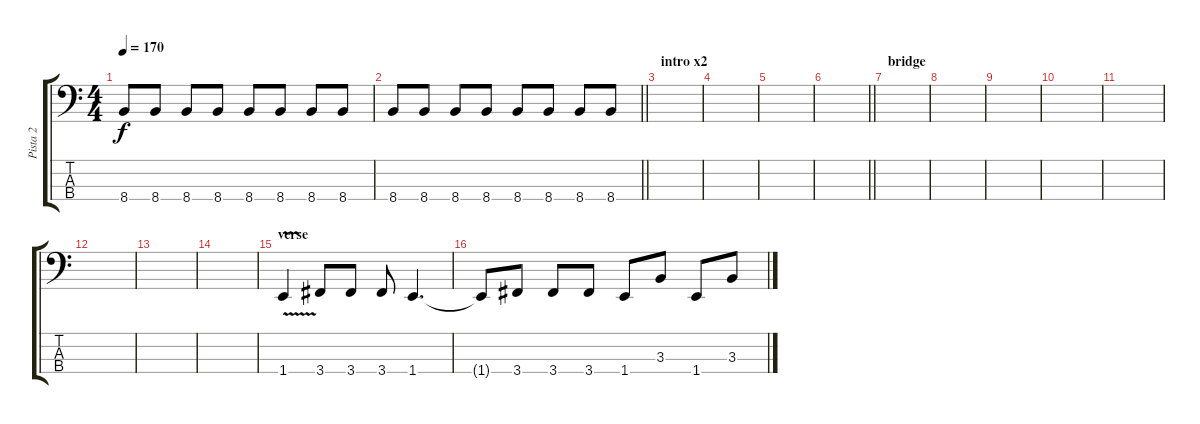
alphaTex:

\track ("Pista 2" "Pista 2") {instrument electricbasspick}
\staff {score tabs}
\tuning (Gb2 Db2 Ab1 Eb1) {hide}
\ts (4 4)
\tempo 170
\clef f4
\ks c
8.4.8{dy f} 8.4.8 8.4.8 8.4.8 8.4.8 8.4.8 8.4.8 8.4.8 |
\barLineRight lightlight
8.4.8 8.4.8 8.4.8 8.4.8 8.4.8 8.4.8 8.4.8 8.4.8 |
\section ("" "intro x2")
|
|
|
\barLineRight lightlight
|
\section ("" "bridge")
|
|
|
|
|
|
|
|
\section ("" "verse")
1.4{v}.4 3.4.8 3.4.8 3.4.8 1.4.4{d} |
1.4{t}.8 3.4.8 3.4.8 3.4.8 1.4.8 3.3.8 1.4.8 3.3.8
